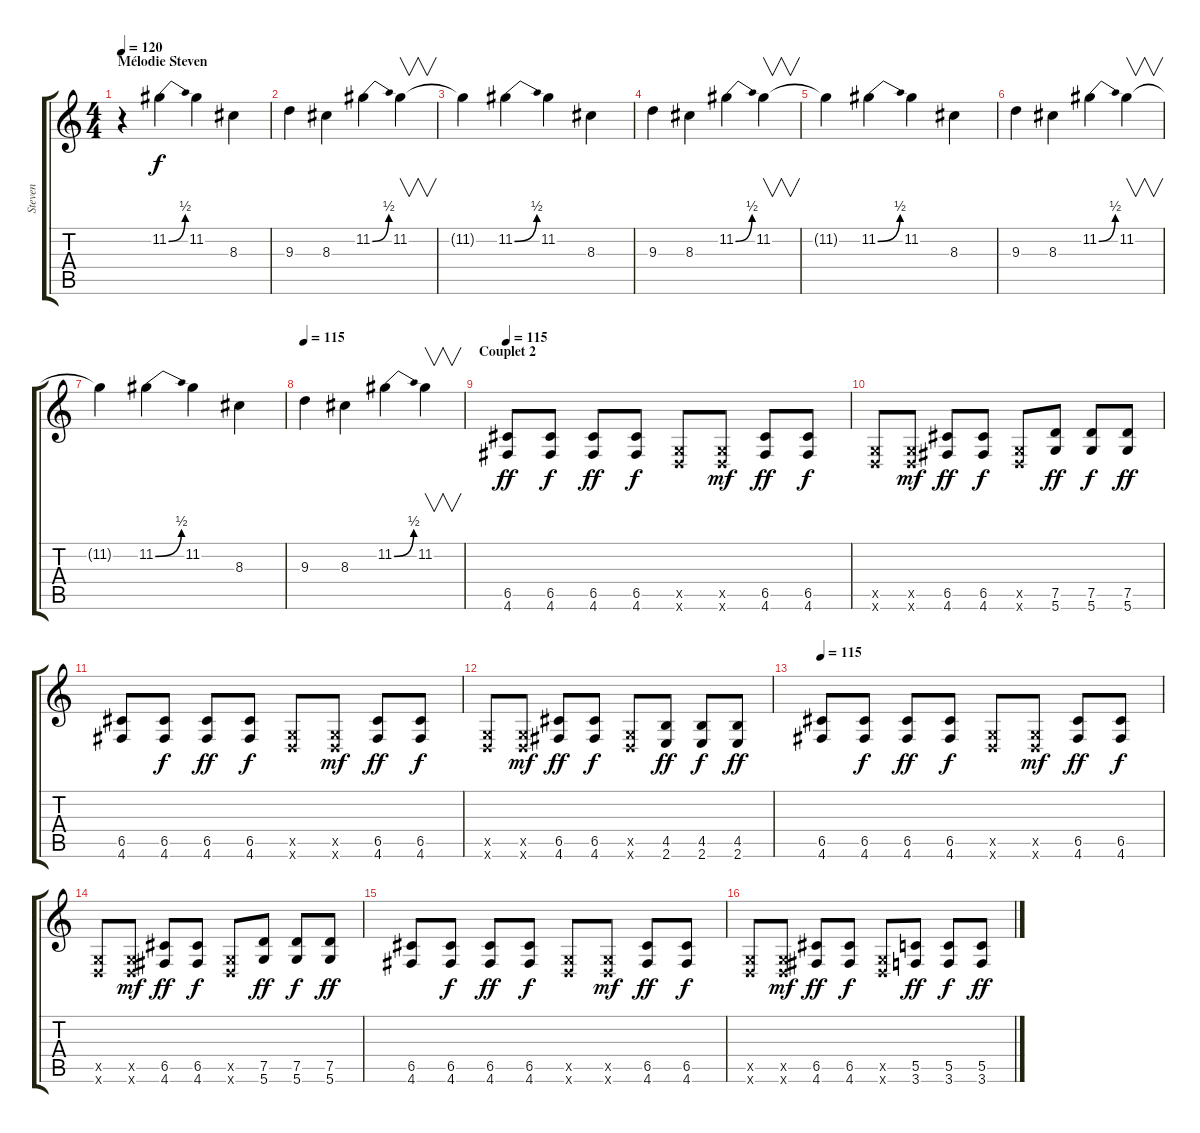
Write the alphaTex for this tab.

\track ("Steven" "Steven") {instrument overdrivenguitar}
\staff {score tabs}
\tuning (D4 A3 F3 C3 G2 D2) {hide}
\ts (4 4)
\section ("" "Mélodie Steven")
\tempo 120
\clef g2
\ks c
r.4{dy f volume 12 balance 8} 11.2{be (bend 0 0 60 2)}.4 11.2.4 8.3.4 |
9.3.4 8.3.4 11.2{be (bend 0 0 60 2)}.4 11.2.4{v} |
11.2{t}.4 11.2{be (bend 0 0 60 2)}.4 11.2.4 8.3.4 |
9.3.4 8.3.4 11.2{be (bend 0 0 60 2)}.4 11.2.4{v} |
11.2{t}.4{volume 11 balance 8} 11.2{be (bend 0 0 60 2)}.4 11.2.4 8.3.4 |
9.3.4 8.3.4 11.2{be (bend 0 0 60 2)}.4 11.2.4{v} |
11.2{t}.4 11.2{be (bend 0 0 60 2)}.4 11.2.4 8.3.4 |
\tempo 115
9.3.4 8.3.4 11.2{be (bend 0 0 60 2)}.4 11.2.4{v} |
\section ("" "Couplet 2")
\tempo 115
(6.5 4.6).8{dy ff volume 11 balance 13} (6.5 4.6).8{dy f} (6.5 4.6).8{dy ff} (6.5 4.6).8{dy f} (0.5{x} 0.6{x}).8 (0.5{x} 0.6{x}).8{dy mf} (6.5 4.6).8{dy ff} (6.5 4.6).8{dy f} |
(0.5{x} 0.6{x}).8 (0.5{x} 0.6{x}).8{dy mf} (6.5 4.6).8{dy ff} (6.5 4.6).8{dy f} (0.5{x} 0.6{x}).8 (7.5 5.6).8{dy ff} (7.5 5.6).8{dy f} (7.5 5.6).8{dy ff} |
(6.5 4.6).8 (6.5 4.6).8{dy f} (6.5 4.6).8{dy ff} (6.5 4.6).8{dy f} (0.5{x} 0.6{x}).8 (0.5{x} 0.6{x}).8{dy mf} (6.5 4.6).8{dy ff} (6.5 4.6).8{dy f} |
(0.5{x} 0.6{x}).8 (0.5{x} 0.6{x}).8{dy mf} (6.5 4.6).8{dy ff} (6.5 4.6).8{dy f} (0.5{x} 0.6{x}).8 (4.5 2.6).8{dy ff} (4.5 2.6).8{dy f} (4.5 2.6).8{dy ff} |
\tempo 115
(6.5 4.6).8 (6.5 4.6).8{dy f} (6.5 4.6).8{dy ff} (6.5 4.6).8{dy f} (0.5{x} 0.6{x}).8 (0.5{x} 0.6{x}).8{dy mf} (6.5 4.6).8{dy ff} (6.5 4.6).8{dy f} |
(0.5{x} 0.6{x}).8 (0.5{x} 0.6{x}).8{dy mf} (6.5 4.6).8{dy ff} (6.5 4.6).8{dy f} (0.5{x} 0.6{x}).8 (7.5 5.6).8{dy ff} (7.5 5.6).8{dy f} (7.5 5.6).8{dy ff} |
(6.5 4.6).8 (6.5 4.6).8{dy f} (6.5 4.6).8{dy ff} (6.5 4.6).8{dy f} (0.5{x} 0.6{x}).8 (0.5{x} 0.6{x}).8{dy mf} (6.5 4.6).8{dy ff} (6.5 4.6).8{dy f} |
(0.5{x} 0.6{x}).8 (0.5{x} 0.6{x}).8{dy mf} (6.5 4.6).8{dy ff} (6.5 4.6).8{dy f} (0.5{x} 0.6{x}).8 (5.5 3.6).8{dy ff} (5.5 3.6).8{dy f} (5.5 3.6).8{dy ff}
